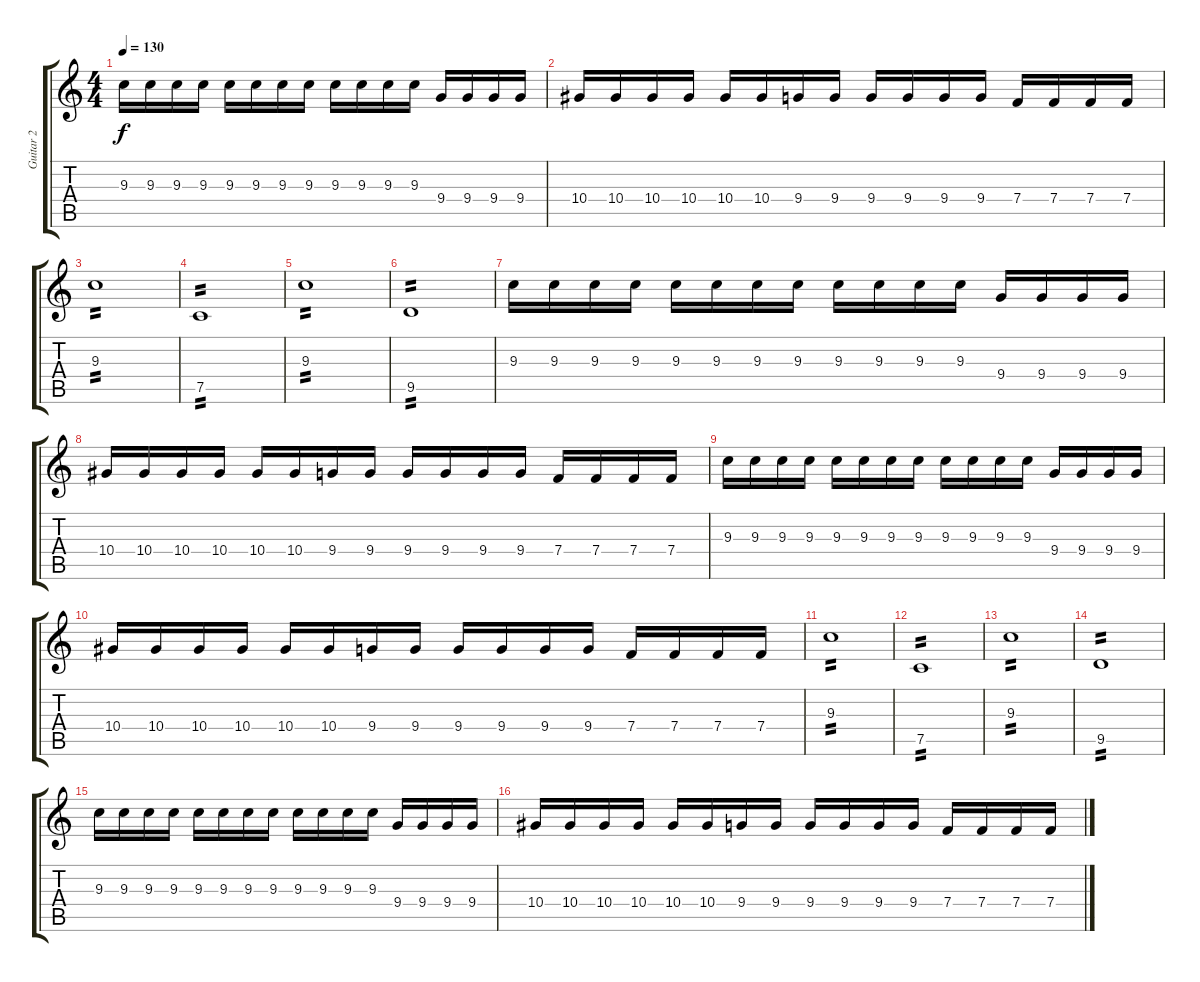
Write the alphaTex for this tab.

\track ("Guitar 2" "Guitar 2") {instrument distortionguitar}
\staff {score tabs}
\tuning (C4 G3 Eb3 Bb2 F2 C2) {hide}
\ts (4 4)
\tempo 130
\clef g2
\ks c
9.3.16{dy f} 9.3.16 9.3.16 9.3.16 9.3.16 9.3.16 9.3.16 9.3.16 9.3.16 9.3.16 9.3.16 9.3.16 9.4.16 9.4.16 9.4.16 9.4.16 |
10.4.16 10.4.16 10.4.16 10.4.16 10.4.16 10.4.16 9.4.16 9.4.16 9.4.16 9.4.16 9.4.16 9.4.16 7.4.16 7.4.16 7.4.16 7.4.16 |
9.3.1{tp 2} |
7.5.1{tp 2 instrument overdrivenguitar} |
9.3.1{tp 2} |
9.5.1{tp 2} |
9.3.16 9.3.16 9.3.16 9.3.16 9.3.16 9.3.16 9.3.16 9.3.16 9.3.16 9.3.16 9.3.16 9.3.16 9.4.16 9.4.16 9.4.16 9.4.16 |
10.4.16 10.4.16 10.4.16 10.4.16 10.4.16 10.4.16 9.4.16 9.4.16 9.4.16 9.4.16 9.4.16 9.4.16 7.4.16 7.4.16 7.4.16 7.4.16 |
9.3.16 9.3.16 9.3.16 9.3.16 9.3.16 9.3.16 9.3.16 9.3.16 9.3.16 9.3.16 9.3.16 9.3.16 9.4.16 9.4.16 9.4.16 9.4.16 |
10.4.16 10.4.16 10.4.16 10.4.16 10.4.16 10.4.16 9.4.16 9.4.16 9.4.16 9.4.16 9.4.16 9.4.16 7.4.16 7.4.16 7.4.16 7.4.16 |
9.3.1{tp 2} |
7.5.1{tp 2 instrument overdrivenguitar} |
9.3.1{tp 2} |
9.5.1{tp 2} |
9.3.16 9.3.16 9.3.16 9.3.16 9.3.16 9.3.16 9.3.16 9.3.16 9.3.16 9.3.16 9.3.16 9.3.16 9.4.16 9.4.16 9.4.16 9.4.16 |
10.4.16 10.4.16 10.4.16 10.4.16 10.4.16 10.4.16 9.4.16 9.4.16 9.4.16 9.4.16 9.4.16 9.4.16 7.4.16 7.4.16 7.4.16 7.4.16
